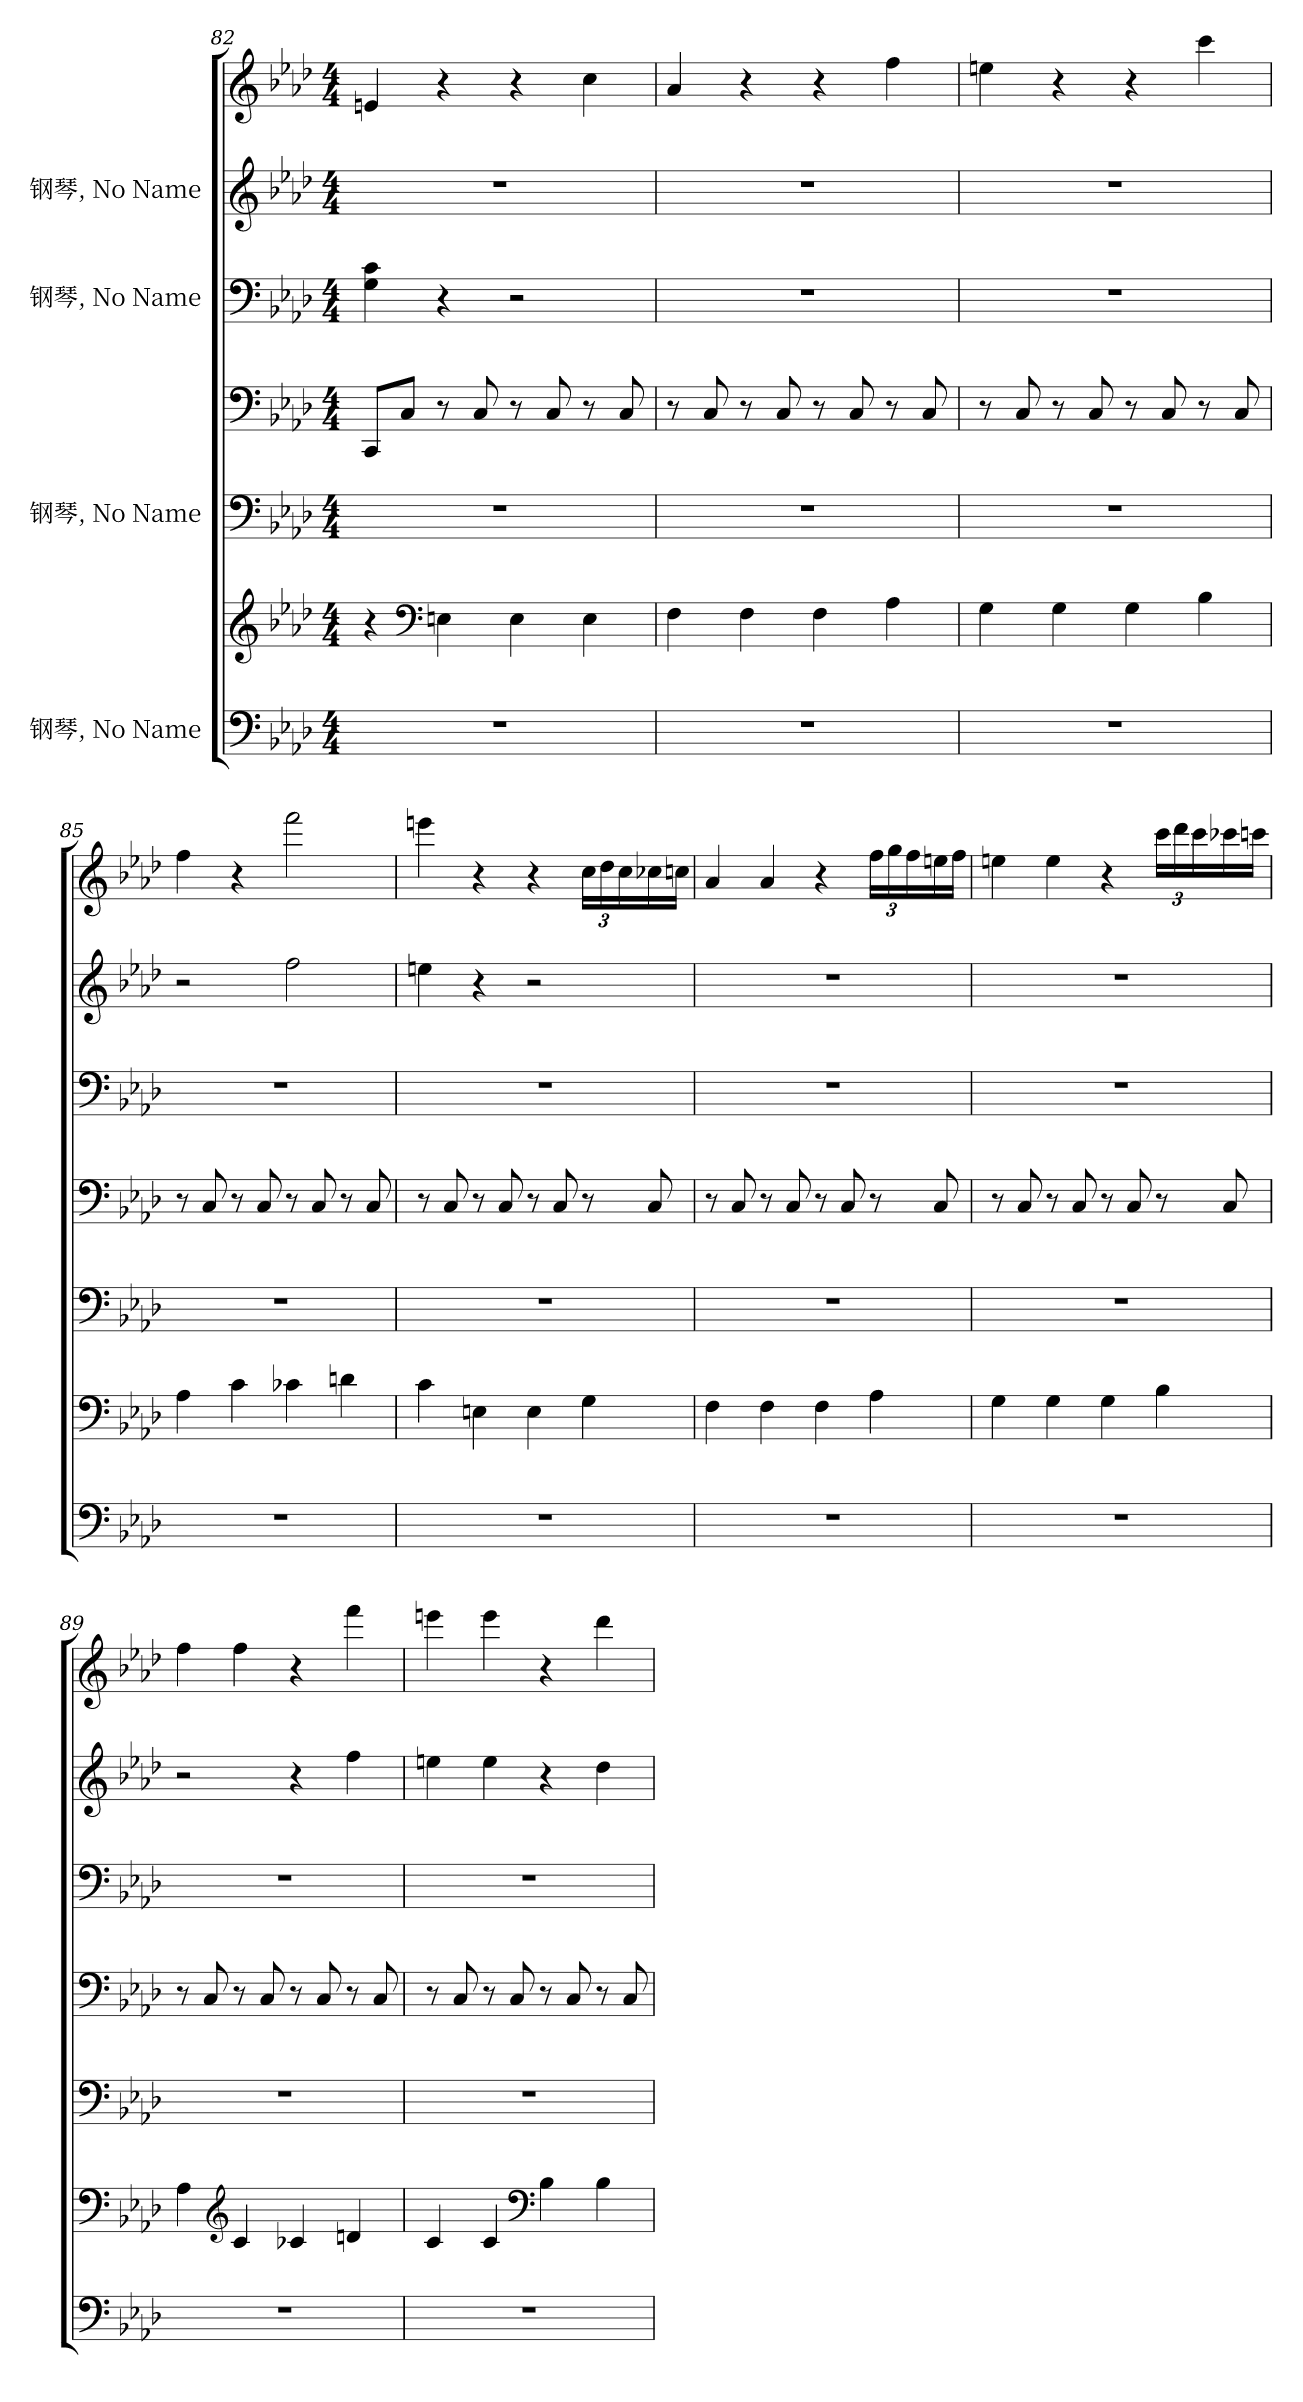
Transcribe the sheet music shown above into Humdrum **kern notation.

**kern	**kern	**kern	**kern	**kern	**kern	**kern
*part4	*part4	*part3	*part3	*part2	*part1	*part1
*staff7	*staff6	*staff5	*staff4	*staff3	*staff2	*staff1
*I"钢琴, No Name	*	*I"钢琴, No Name	*	*I"钢琴, No Name	*I"钢琴, No Name	*
*clefF4	*clefG2	*clefF4	*clefF4	*clefF4	*clefG2	*clefG2
*k[b-e-a-d-]	*k[b-e-a-d-]	*k[b-e-a-d-]	*k[b-e-a-d-]	*k[b-e-a-d-]	*k[b-e-a-d-]	*k[b-e-a-d-]
*M4/4	*M4/4	*M4/4	*M4/4	*M4/4	*M4/4	*M4/4
=82	=82	=82	=82	=82	=82	=82
1r	4r	1r	8CC/L	4G\ 4c\	1r	4en/
.	.	.	8C/J	.	.	.
*	*clefF4	*	*	*	*	*
.	4En\	.	8r	4r	.	4r
.	.	.	8C/	.	.	.
.	4E\	.	8r	2r	.	4r
.	.	.	8C/	.	.	.
.	4E\	.	8r	.	.	4cc\
.	.	.	8C/	.	.	.
=83	=83	=83	=83	=83	=83	=83
1r	4F\	1r	8r	1r	1r	4a-/
.	.	.	8C/	.	.	.
.	4F\	.	8r	.	.	4r
.	.	.	8C/	.	.	.
.	4F\	.	8r	.	.	4r
.	.	.	8C/	.	.	.
.	4A-\	.	8r	.	.	4ff\
.	.	.	8C/	.	.	.
!!LO:PB:g=z
=84	=84	=84	=84	=84	=84	=84
1r	4G\	1r	8r	1r	1r	4een\
.	.	.	8C/	.	.	.
.	4G\	.	8r	.	.	4r
.	.	.	8C/	.	.	.
.	4G\	.	8r	.	.	4r
.	.	.	8C/	.	.	.
.	4B-\	.	8r	.	.	4ccc\
.	.	.	8C/	.	.	.
=85	=85	=85	=85	=85	=85	=85
1r	4A-\	1r	8r	1r	2r	4ff\
.	.	.	8C/	.	.	.
.	4c\	.	8r	.	.	4r
.	.	.	8C/	.	.	.
.	4c-X\	.	8r	.	2ff\	2fff\
.	.	.	8C/	.	.	.
.	4dn\	.	8r	.	.	.
.	.	.	8C/	.	.	.
=86	=86	=86	=86	=86	=86	=86
*	*	*	*	*	*	*MM232
1r	4c\	1r	8r	1r	4een\	4eeen\
.	.	.	8C/	.	.	.
.	4En\	.	8r	.	4r	4r
.	.	.	8C/	.	.	.
.	4E\	.	8r	.	2r	4r
.	.	.	8C/	.	.	.
*	*	*	*	*	*	*Xbrackettup
.	4G\	.	8r	.	.	24cc\LL
.	.	.	.	.	.	24dd-\
.	.	.	.	.	.	24cc\
.	.	.	8C/	.	.	16cc-X\
.	.	.	.	.	.	16ccn\JJ
!!LO:PB:g=z
=87	=87	=87	=87	=87	=87	=87
1r	4F\	1r	8r	1r	1r	4a-/
.	.	.	8C/	.	.	.
.	4F\	.	8r	.	.	4a-/
.	.	.	8C/	.	.	.
.	4F\	.	8r	.	.	4r
.	.	.	8C/	.	.	.
.	4A-\	.	8r	.	.	24ff\LL
.	.	.	.	.	.	24gg\
.	.	.	.	.	.	24ff\
.	.	.	8C/	.	.	16een\
.	.	.	.	.	.	16ff\JJ
=88	=88	=88	=88	=88	=88	=88
1r	4G\	1r	8r	1r	1r	4een\
.	.	.	8C/	.	.	.
.	4G\	.	8r	.	.	4ee\
.	.	.	8C/	.	.	.
.	4G\	.	8r	.	.	4r
.	.	.	8C/	.	.	.
.	4B-\	.	8r	.	.	24ccc\LL
.	.	.	.	.	.	24ddd-\
.	.	.	.	.	.	24ccc\
.	.	.	8C/	.	.	16ccc-X\
.	.	.	.	.	.	16cccn\JJ
=89	=89	=89	=89	=89	=89	=89
1r	4A-\	1r	8r	1r	2r	4ff\
.	.	.	8C/	.	.	.
*	*clefG2	*	*	*	*	*
.	4c/	.	8r	.	.	4ff\
.	.	.	8C/	.	.	.
.	4c-X/	.	8r	.	4r	4r
.	.	.	8C/	.	.	.
.	4dn/	.	8r	.	4ff\	4fff\
.	.	.	8C/	.	.	.
!!LO:PB:g=z
=90	=90	=90	=90	=90	=90	=90
*	*	*	*	*	*	*MM232
1r	4c/	1r	8r	1r	4een\	4eeen\
.	.	.	8C/	.	.	.
.	4c/	.	8r	.	4ee\	4eee\
.	.	.	8C/	.	.	.
*	*clefF4	*	*	*	*	*
.	4B-\	.	8r	.	4r	4r
.	.	.	8C/	.	.	.
.	4B-\	.	8r	.	4dd-\	4ddd-\
.	.	.	8C/	.	.	.
=	=	=	=	=	=	=
*-	*-	*-	*-	*-	*-	*-
